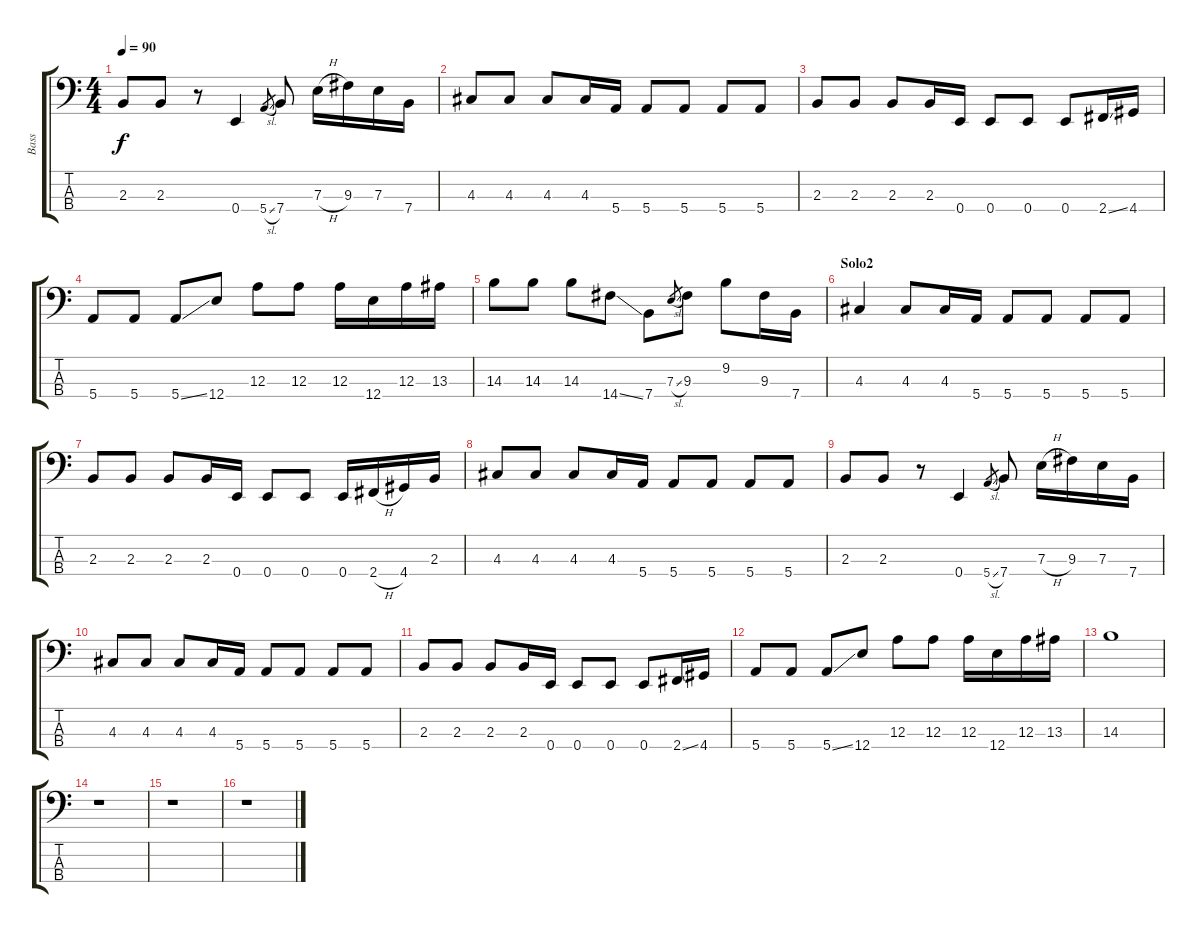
\track ("Bass" "Bass") {instrument electricbassfinger}
\staff {score tabs}
\tuning (G2 D2 A1 E1) {hide}
\ts (4 4)
\tempo 90
\clef f4
\ks c
2.3.8{dy f} 2.3.8 r.8 0.4.4 5.4{sl}.8{gr} 7.4.8 7.3{h}.16 9.3.16 7.3.16 7.4.16 |
4.3.8 4.3.8 4.3.8 4.3.16 5.4.16 5.4.8 5.4.8 5.4.8 5.4.8 |
2.3.8 2.3.8 2.3.8 2.3.16 0.4.16 0.4.8 0.4.8 0.4.8 2.4{ss}.16 4.4.16 |
5.4.8 5.4.8 5.4{ss}.8 12.4.8 12.3.8 12.3.8 12.3.16 12.4.16 12.3.16 13.3.16 |
14.3.8 14.3.8 14.3.8 14.4{ss}.8 7.4.8 7.3{sl}.8{gr} 9.3.8 9.2.8 9.3.16 7.4.16 |
\section ("" "Solo2")
4.3.4 4.3.8 4.3.16 5.4.16 5.4.8 5.4.8 5.4.8 5.4.8 |
2.3.8 2.3.8 2.3.8 2.3.16 0.4.16 0.4.8 0.4.8 0.4.16 2.4{h}.16 4.4.16 2.3.16 |
4.3.8 4.3.8 4.3.8 4.3.16 5.4.16 5.4.8 5.4.8 5.4.8 5.4.8 |
2.3.8 2.3.8 r.8 0.4.4 5.4{sl}.8{gr} 7.4.8 7.3{h}.16 9.3.16 7.3.16 7.4.16 |
4.3.8 4.3.8 4.3.8 4.3.16 5.4.16 5.4.8 5.4.8 5.4.8 5.4.8 |
2.3.8 2.3.8 2.3.8 2.3.16 0.4.16 0.4.8 0.4.8 0.4.8 2.4{ss}.16 4.4.16 |
5.4.8 5.4.8 5.4{ss}.8 12.4.8 12.3.8 12.3.8 12.3.16 12.4.16 12.3.16 13.3.16 |
14.3.1 |
r.1 |
r.1 |
r.1
